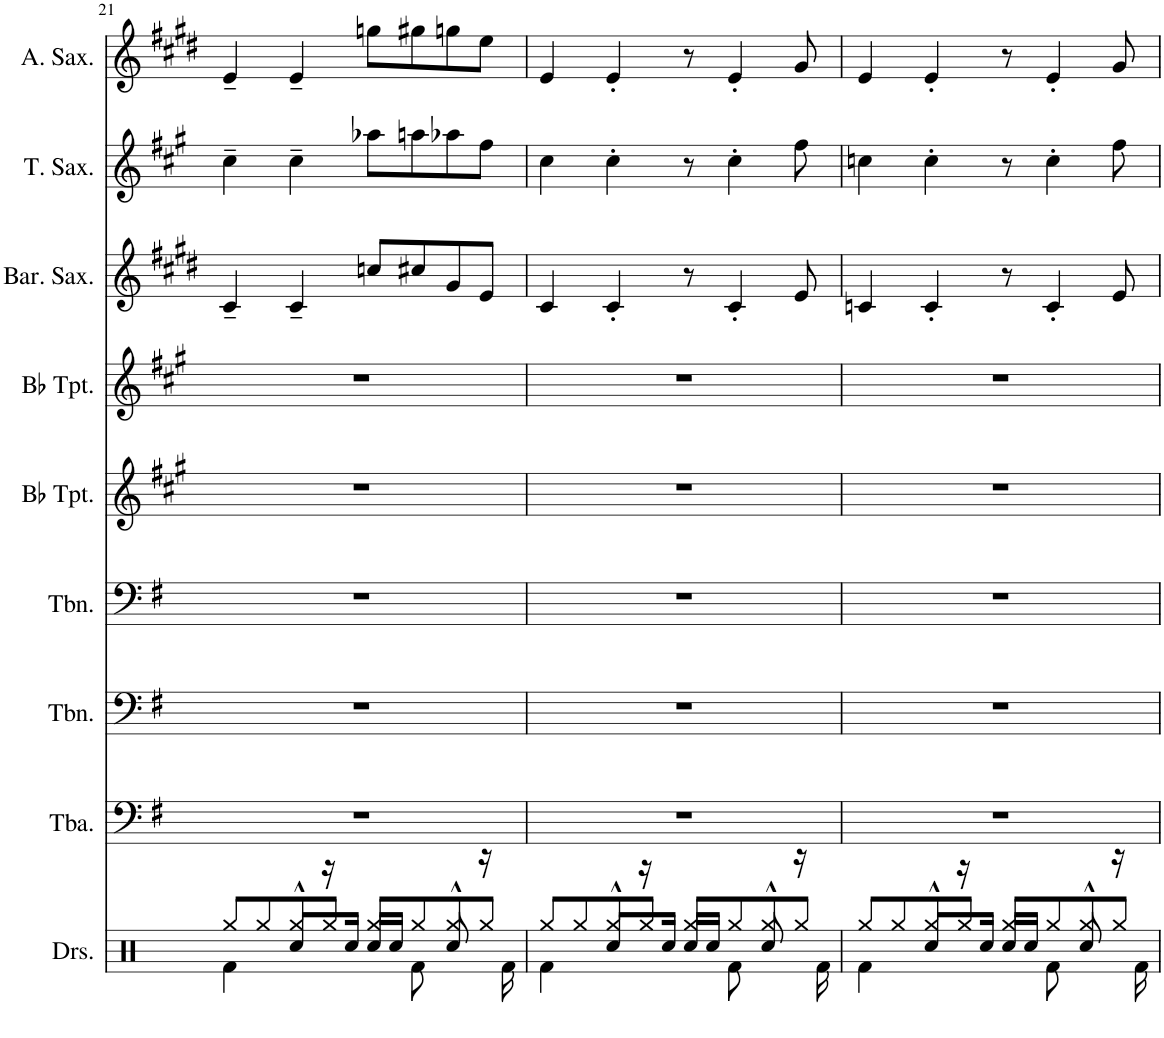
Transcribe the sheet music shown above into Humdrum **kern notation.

**kern	**kern	**kern	**kern	**kern	**kern	**kern	**kern	**kern
*part9	*part8	*part7	*part6	*part5	*part4	*part3	*part2	*part1
*staff9	*staff8	*staff7	*staff6	*staff5	*staff4	*staff3	*staff2	*staff1
*I"Drumset	*I"Tuba	*I"Trombone	*I"Trombone	*I"Bb Trumpet	*I"Bb Trumpet	*I"Baritone Saxophone	*I"Tenor Saxophone	*I"Alto Saxophone
*I'Drs.	*I'Tba.	*I'Tbn.	*I'Tbn.	*I'Bb Tpt.	*I'Bb Tpt.	*I'Bar. Sax.	*I'T. Sax.	*I'A. Sax.
!!LO:PB:g=z
*clefX	*clefF4	*clefF4	*clefF4	*clefG2	*clefG2	*clefG2	*clefG2	*clefG2
*	*	*	*	*Trd1c2	*Trd1c2	*Trd12c21	*Trd8c14	*Trd5c9
*k[]	*k[f#]	*k[f#]	*k[f#]	*k[f#c#g#]	*k[f#c#g#]	*k[f#c#g#d#]	*k[f#c#g#]	*k[f#c#g#d#]
*M4/4	*M4/4	*M4/4	*M4/4	*M4/4	*M4/4	*M4/4	*M4/4	*M4/4
=21	=21	=21	=21	=21	=21	=21	=21	=21
*^	*	*	*	*	*	*	*	*
*	*^	*	*	*	*	*	*	*	*
4Rf\	4ryy	8Rgg/L	1r	1r	1r	1r	1r	4c#~/	4cc#~\	4e~/
.	.	8Rgg/	.	.	.	.	.	.	.	.
4.ryy	8Rcc^^/L	8Rgg/	.	.	.	.	.	4c#~/	4cc#~\	4e~/
.	16r	8Rgg/J	.	.	.	.	.	.	.	.
.	16Rcc/JJ	.	.	.	.	.	.	.	.	.
!	!LO:N:head=solid	!	!	!	!	!	!	!	!	!
.	16Rcc/LL	8Rgg/L	.	.	.	.	.	8ccn/L	8aa-X\L	8ggn\L
.	16Rcc/JJ	.	.	.	.	.	.	.	.	.
8Rf\	8ryy	8Rgg/	.	.	.	.	.	8cc#X/	8aan\	8gg#X\
8ryy	8Rcc^^/	8Rgg/	.	.	.	.	.	8g#/	8aa-X\	8ggn\
16r	8ryy	8Rgg/J	.	.	.	.	.	8e/J	8ff#\J	8ee\J
16Rf\	.	.	.	.	.	.	.	.	.	.
=22	=22	=22	=22	=22	=22	=22	=22	=22	=22	=22
4Rf\	4ryy	8Rgg/L	1r	1r	1r	1r	1r	4c#/	4cc#\	4e/
.	.	8Rgg/	.	.	.	.	.	.	.	.
4.ryy	8Rcc^^/L	8Rgg/	.	.	.	.	.	4c#'/	4cc#'\	4e'/
.	16r	8Rgg/J	.	.	.	.	.	.	.	.
.	16Rcc/JJ	.	.	.	.	.	.	.	.	.
!	!LO:N:head=solid	!	!	!	!	!	!	!	!	!
.	16Rcc/LL	8Rgg/L	.	.	.	.	.	8r	8r	8r
.	16Rcc/JJ	.	.	.	.	.	.	.	.	.
8Rf\	8ryy	8Rgg/	.	.	.	.	.	4c#'/	4cc#'\	4e'/
8ryy	8Rcc^^/	8Rgg/	.	.	.	.	.	.	.	.
16r	8ryy	8Rgg/J	.	.	.	.	.	8e/	8ff#\	8g#/
16Rf\	.	.	.	.	.	.	.	.	.	.
=23	=23	=23	=23	=23	=23	=23	=23	=23	=23	=23
4Rf\	4ryy	8Rgg/L	1r	1r	1r	1r	1r	4cn/	4ccn\	4e/
.	.	8Rgg/	.	.	.	.	.	.	.	.
4.ryy	8Rcc^^/L	8Rgg/	.	.	.	.	.	4c'/	4cc'\	4e'/
.	16r	8Rgg/J	.	.	.	.	.	.	.	.
.	16Rcc/JJ	.	.	.	.	.	.	.	.	.
!	!LO:N:head=solid	!	!	!	!	!	!	!	!	!
.	16Rcc/LL	8Rgg/L	.	.	.	.	.	8r	8r	8r
.	16Rcc/JJ	.	.	.	.	.	.	.	.	.
8Rf\	8ryy	8Rgg/	.	.	.	.	.	4c'/	4cc'\	4e'/
8ryy	8Rcc^^/	8Rgg/	.	.	.	.	.	.	.	.
16r	8ryy	8Rgg/J	.	.	.	.	.	8e/	8ff#\	8g#/
16Rf\	.	.	.	.	.	.	.	.	.	.
*v	*v	*v	*	*	*	*	*	*	*	*
=	=	=	=	=	=	=	=	=
*-	*-	*-	*-	*-	*-	*-	*-	*-
